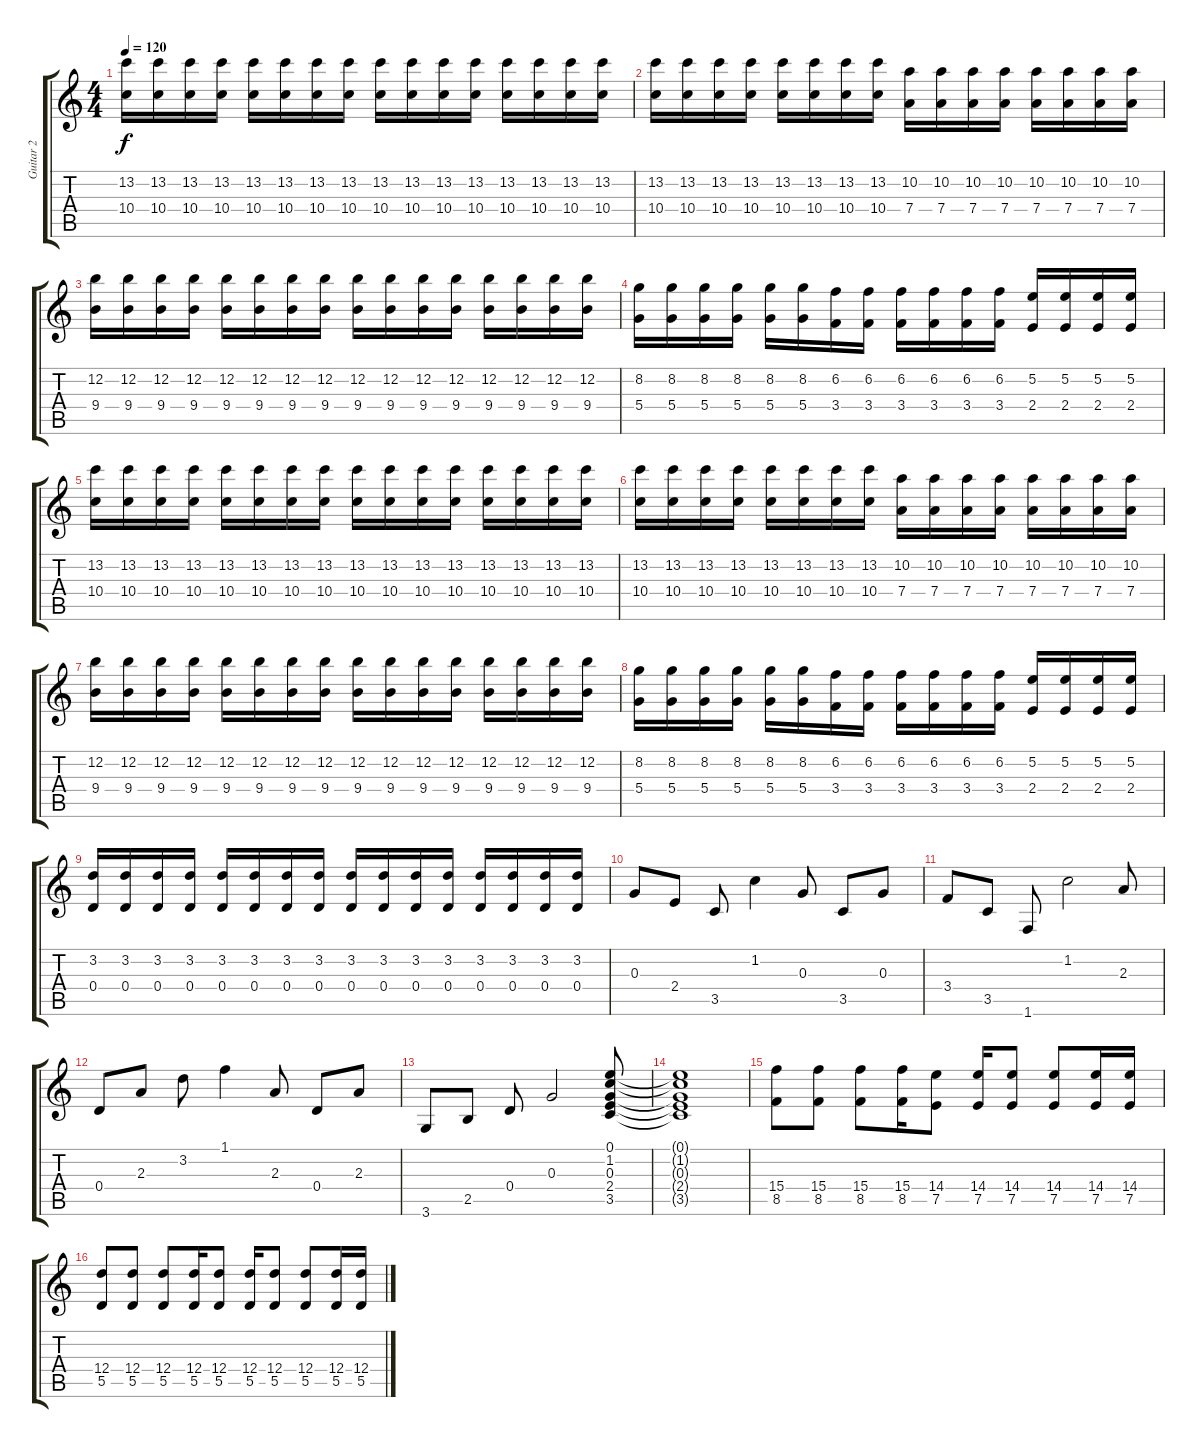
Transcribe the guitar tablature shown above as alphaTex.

\track ("Guitar 2" "Guitar 2") {instrument acousticguitarsteel}
\staff {score tabs}
\tuning (E4 B3 G3 D3 A2 E2) {hide}
\ts (4 4)
\tempo 120
\clef g2
\ks c
(13.2 10.4).16{dy f} (13.2 10.4).16 (13.2 10.4).16 (13.2 10.4).16 (13.2 10.4).16 (13.2 10.4).16 (13.2 10.4).16 (13.2 10.4).16 (13.2 10.4).16 (13.2 10.4).16 (13.2 10.4).16 (13.2 10.4).16 (13.2 10.4).16 (13.2 10.4).16 (13.2 10.4).16 (13.2 10.4).16 |
(13.2 10.4).16 (13.2 10.4).16 (13.2 10.4).16 (13.2 10.4).16 (13.2 10.4).16 (13.2 10.4).16 (13.2 10.4).16 (13.2 10.4).16 (10.2 7.4).16 (10.2 7.4).16 (10.2 7.4).16 (10.2 7.4).16 (10.2 7.4).16 (10.2 7.4).16 (10.2 7.4).16 (10.2 7.4).16 |
(12.2 9.4).16 (12.2 9.4).16 (12.2 9.4).16 (12.2 9.4).16 (12.2 9.4).16 (12.2 9.4).16 (12.2 9.4).16 (12.2 9.4).16 (12.2 9.4).16 (12.2 9.4).16 (12.2 9.4).16 (12.2 9.4).16 (12.2 9.4).16 (12.2 9.4).16 (12.2 9.4).16 (12.2 9.4).16 |
(8.2 5.4).16 (8.2 5.4).16 (8.2 5.4).16 (8.2 5.4).16 (8.2 5.4).16 (8.2 5.4).16 (6.2 3.4).16 (6.2 3.4).16 (6.2 3.4).16 (6.2 3.4).16 (6.2 3.4).16 (6.2 3.4).16 (5.2 2.4).16 (5.2 2.4).16 (5.2 2.4).16 (5.2 2.4).16 |
(13.2 10.4).16 (13.2 10.4).16 (13.2 10.4).16 (13.2 10.4).16 (13.2 10.4).16 (13.2 10.4).16 (13.2 10.4).16 (13.2 10.4).16 (13.2 10.4).16 (13.2 10.4).16 (13.2 10.4).16 (13.2 10.4).16 (13.2 10.4).16 (13.2 10.4).16 (13.2 10.4).16 (13.2 10.4).16 |
(13.2 10.4).16 (13.2 10.4).16 (13.2 10.4).16 (13.2 10.4).16 (13.2 10.4).16 (13.2 10.4).16 (13.2 10.4).16 (13.2 10.4).16 (10.2 7.4).16 (10.2 7.4).16 (10.2 7.4).16 (10.2 7.4).16 (10.2 7.4).16 (10.2 7.4).16 (10.2 7.4).16 (10.2 7.4).16 |
(12.2 9.4).16 (12.2 9.4).16 (12.2 9.4).16 (12.2 9.4).16 (12.2 9.4).16 (12.2 9.4).16 (12.2 9.4).16 (12.2 9.4).16 (12.2 9.4).16 (12.2 9.4).16 (12.2 9.4).16 (12.2 9.4).16 (12.2 9.4).16 (12.2 9.4).16 (12.2 9.4).16 (12.2 9.4).16 |
(8.2 5.4).16 (8.2 5.4).16 (8.2 5.4).16 (8.2 5.4).16 (8.2 5.4).16 (8.2 5.4).16 (6.2 3.4).16 (6.2 3.4).16 (6.2 3.4).16 (6.2 3.4).16 (6.2 3.4).16 (6.2 3.4).16 (5.2 2.4).16 (5.2 2.4).16 (5.2 2.4).16 (5.2 2.4).16 |
(3.2 0.4).16 (3.2 0.4).16 (3.2 0.4).16 (3.2 0.4).16 (3.2 0.4).16 (3.2 0.4).16 (3.2 0.4).16 (3.2 0.4).16 (3.2 0.4).16 (3.2 0.4).16 (3.2 0.4).16 (3.2 0.4).16 (3.2 0.4).16 (3.2 0.4).16 (3.2 0.4).16 (3.2 0.4).16 |
0.3.8 2.4.8 3.5.8 1.2.4 0.3.8 3.5.8 0.3.8 |
3.4.8 3.5.8 1.6.8 1.2.2 2.3.8 |
0.4.8 2.3.8 3.2.8 1.1.4 2.3.8 0.4.8 2.3.8 |
3.6.8 2.5.8 0.4.8 0.3.2 (0.1 1.2 0.3 2.4 3.5).8 |
(0.1{t} 1.2{t} 0.3{t} 2.4{t} 3.5{t}).1 |
(15.4 8.5).8 (15.4 8.5).8 (15.4 8.5).8 (15.4 8.5).16 (14.4 7.5).8 (14.4 7.5).16 (14.4 7.5).8 (14.4 7.5).8 (14.4 7.5).16 (14.4 7.5).16 |
(12.4 5.5).8 (12.4 5.5).8 (12.4 5.5).8 (12.4 5.5).16 (12.4 5.5).8 (12.4 5.5).16 (12.4 5.5).8 (12.4 5.5).8 (12.4 5.5).16 (12.4 5.5).16
